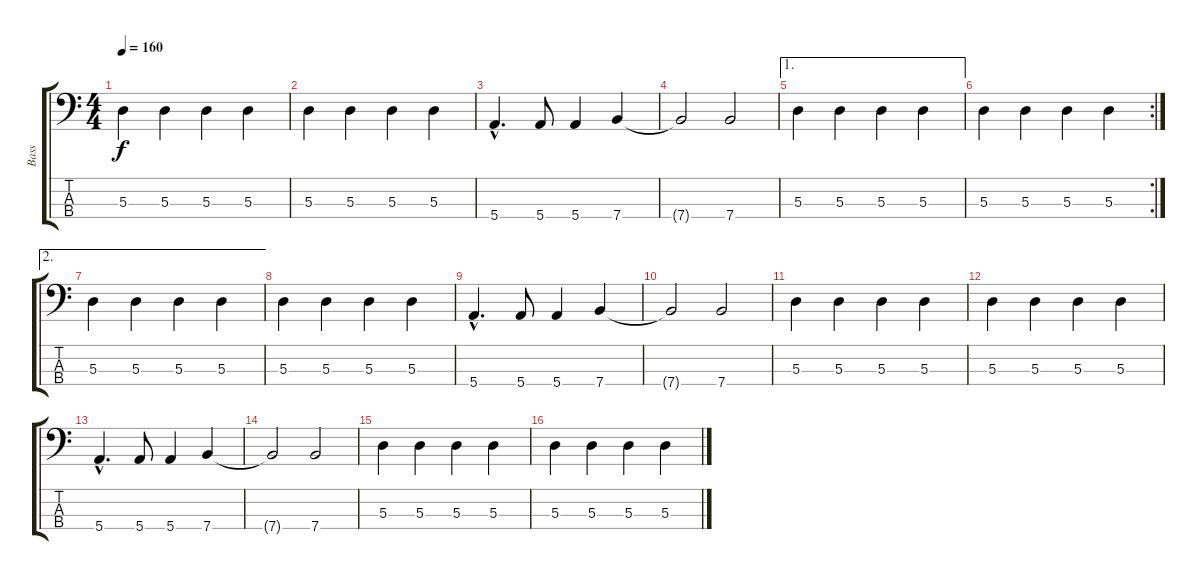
\track ("Bass" "Bass") {instrument electricbassfinger}
\staff {score tabs}
\tuning (G2 D2 A1 E1) {hide}
\ts (4 4)
\tempo 160
\clef f4
\ks c
5.3.4{dy f} 5.3.4 5.3.4 5.3.4 |
5.3.4 5.3.4 5.3.4 5.3.4 |
5.4{hac}.4{d} 5.4.8 5.4.4 7.4.4 |
7.4{t}.2 7.4.2 |
\ae 1
5.3.4 5.3.4 5.3.4 5.3.4 |
\rc 2
5.3.4 5.3.4 5.3.4 5.3.4 |
\ae 2
5.3.4 5.3.4 5.3.4 5.3.4 |
5.3.4 5.3.4 5.3.4 5.3.4 |
5.4{hac}.4{d} 5.4.8 5.4.4 7.4.4 |
7.4{t}.2 7.4.2 |
5.3.4 5.3.4 5.3.4 5.3.4 |
5.3.4 5.3.4 5.3.4 5.3.4 |
5.4{hac}.4{d} 5.4.8 5.4.4 7.4.4 |
7.4{t}.2 7.4.2 |
5.3.4 5.3.4 5.3.4 5.3.4 |
5.3.4 5.3.4 5.3.4 5.3.4
